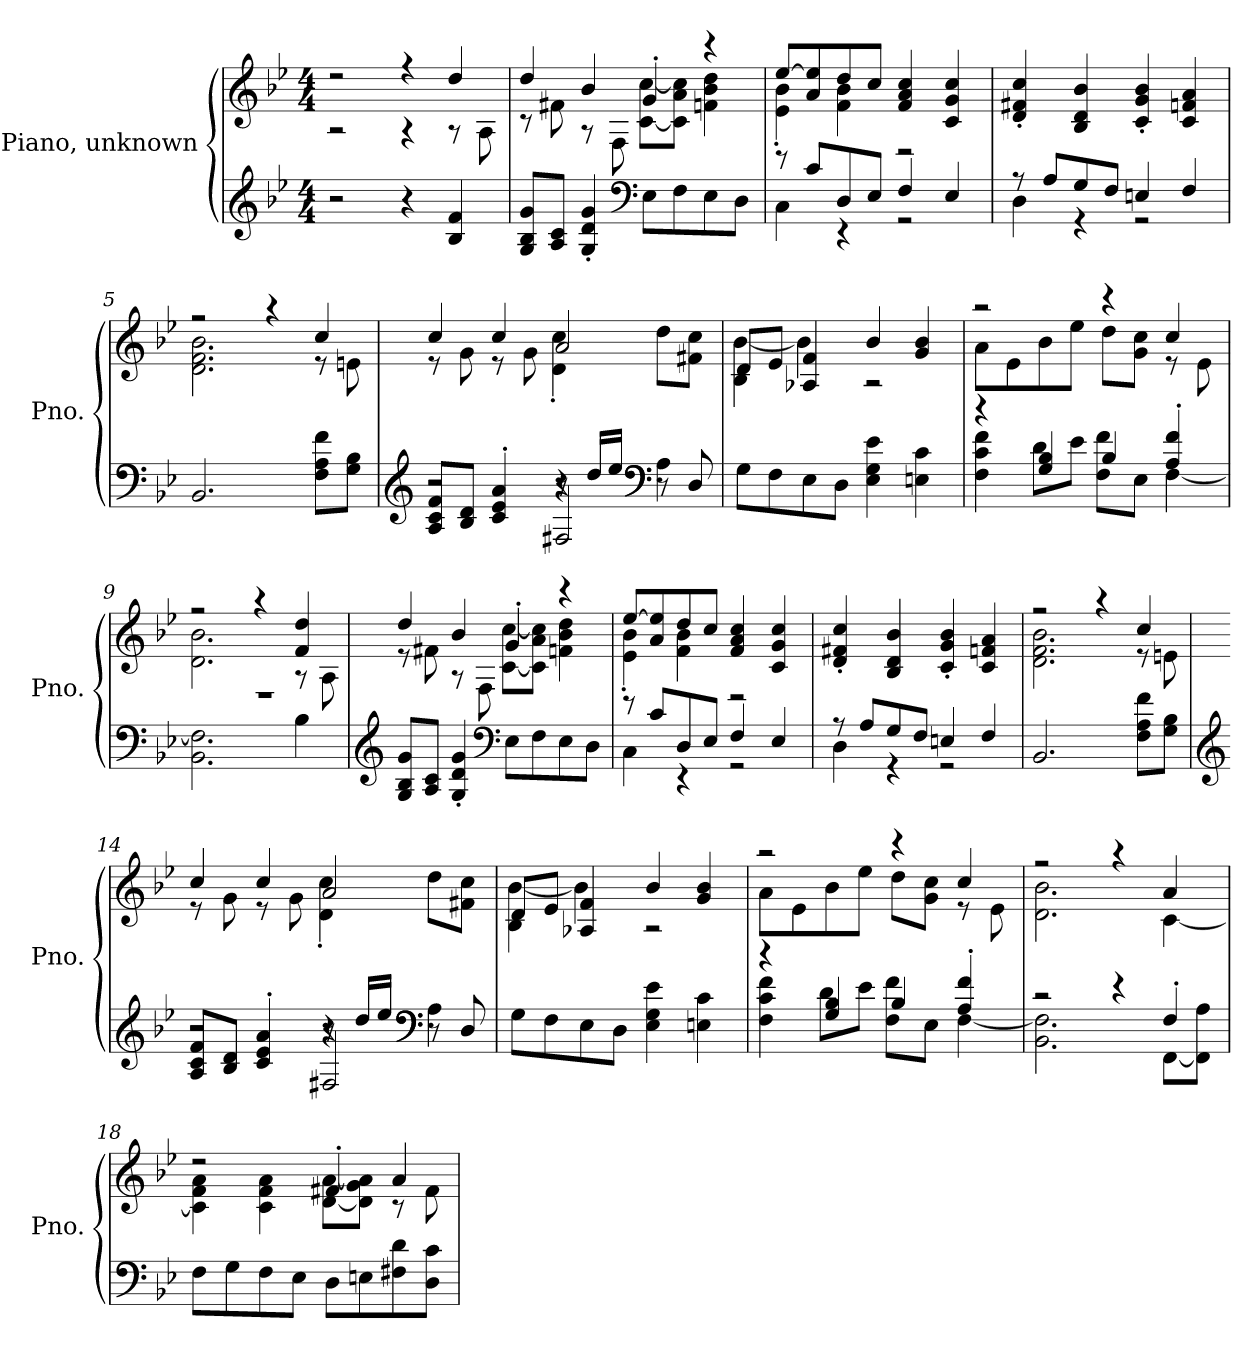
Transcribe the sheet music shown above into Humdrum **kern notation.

**kern	**kern
*part1	*part1
*staff2	*staff1
*I"Piano, unknown	*
*I'Pno.	*
*clefG2	*clefG2
*k[b-e-]	*k[b-e-]
*M4/4	*M4/4
*MM120	*MM120
=1	=1
*	*^
2r	2r	2r
4r	4r	4r
4B-/ 4f/	4dd/	8r
.	.	8A\
=2	=2	=2
8G/ 8B-/ 8g/L	4dd/	8r
8A/ 8c/J	.	8f#X\
4G/' 4d/' 4g/'	4b-/	8r
.	.	8F\
*clefF4	*	*
8E-\L	4g'/	[8c\ [8cc\L
8F\	.	8c\] 8a\ 8cc\]J
8E-\	4r	4fn\ 4b-\ 4dd\
8D\J	.	.
=3	=3	=3
*^	*	*
8r	4C\	[8ee-/L	4e-\' 4b-\'
8c/L	.	8a/ 8ee-/]	.
8D/	4r	8dd/	4f\ 4b-\
8E-/J	.	8cc/J	.
4F/	2r	4f/ 4a/ 4cc/	2r
4E-/	.	4c/ 4g/ 4cc/	.
*	*	*v	*v
=4	=4	=4
8r	4D\	4d/' 4f#X/' 4cc/'
8A/L	.	.
8G/	4r	4B-/ 4d/ 4b-/
8F/J	.	.
4En/	2r	4c/' 4g/' 4b-/'
4F/	.	4c/ 4fn/ 4a/
*v	*v	*
=5	=5
*	*^
2.BB-/	2r	2.d\ 2.f\ 2.b-\
.	4r	.
8F\ 8A\ 8f\L	4cc/	8r
8G\ 8B-\J	.	8en\
!!LO:LB:g=z	!!
=6	=6	=6
*clefG2	*	*
*^	*	*
*	*^	*	*
8A/ 8c/ 8f/L	2r	2r	4cc/	8r
8B-/ 8d/J	.	.	.	8g\
4c/' 4e-/' 4a/'	.	.	4cc/	8r
.	.	.	.	8g\
8r	4r	2F#X/	2a/	4d\' 4cc\'
16dd/LL	.	.	.	.
16ee-/JJ	.	.	.	.
*clefF4	*	*	*	*
8r	4A\	.	.	8dd\L
8D/	.	.	.	8f#X\ 8cc\J
*v	*v	*v	*	*
=7	=7	=7
8G\L	8d/L	4B-\ [4b-\
8F\	8e-/J	.
8E-\	4A-X/ 4f/	4b-\]
8D\J	.	.
4E-\ 4G\ 4e-\	4b-/	2r
4En\ 4c\	4g/ 4b-/	.
=8	=8	=8
*^	*	*
4r	4F\ 4c\ 4f\	2r	8a\L
.	.	.	8e-\
4G/ 4B-/	8d\L	.	8b-\
.	8e-\J	.	8ee-\J
4B-/	8F\ 8f\L	4r	8dd\L
.	8E-\J	.	8g\ 8cc\J
4A/' 4f/'	[4F\	4cc/	8r
.	.	.	8e-\
=9	=9	=9	=9
1r	2.BB-\ 2.F\]	2r	2.d\ 2.b-\
.	.	4r	.
.	4B-\	4f/ 4dd/	8r
.	.	.	8A\
*v	*v	*	*
!!LO:LB:g=z	!!
=10	=10	=10
*clefG2	*	*
8G/ 8B-/ 8g/L	4dd/	8r
8A/ 8c/J	.	8f#X\
4G/' 4d/' 4g/'	4b-/	8r
.	.	8F\
*clefF4	*	*
8E-\L	4g'/	[8c\ [8cc\L
8F\	.	8c\] 8a\ 8cc\]J
8E-\	4r	4fn\ 4b-\ 4dd\
8D\J	.	.
=11	=11	=11
*^	*	*
8r	4C\	[8ee-/L	4e-\' 4b-\'
8c/L	.	8a/ 8ee-/]	.
8D/	4r	8dd/	4f\ 4b-\
8E-/J	.	8cc/J	.
4F/	2r	4f/ 4a/ 4cc/	2r
4E-/	.	4c/ 4g/ 4cc/	.
*	*	*v	*v
=12	=12	=12
8r	4D\	4d/' 4f#X/' 4cc/'
8A/L	.	.
8G/	4r	4B-/ 4d/ 4b-/
8F/J	.	.
4En/	2r	4c/' 4g/' 4b-/'
4F/	.	4c/ 4fn/ 4a/
*v	*v	*
=13	=13
*	*^
2.BB-/	2r	2.d\ 2.f\ 2.b-\
.	4r	.
8F\ 8A\ 8f\L	4cc/	8r
8G\ 8B-\J	.	8en\
!!LO:LB:g=z	!!
=14	=14	=14
*clefG2	*	*
*^	*	*
*	*^	*	*
8A/ 8c/ 8f/L	2r	2r	4cc/	8r
8B-/ 8d/J	.	.	.	8g\
4c/' 4e-/' 4a/'	.	.	4cc/	8r
.	.	.	.	8g\
8r	4r	2F#X/	2a/	4d\' 4cc\'
16dd/LL	.	.	.	.
16ee-/JJ	.	.	.	.
*clefF4	*	*	*	*
8r	4A\	.	.	8dd\L
8D/	.	.	.	8f#X\ 8cc\J
*v	*v	*v	*	*
=15	=15	=15
8G\L	8d/L	4B-\ [4b-\
8F\	8e-/J	.
8E-\	4A-X/ 4f/	4b-\]
8D\J	.	.
4E-\ 4G\ 4e-\	4b-/	2r
4En\ 4c\	4g/ 4b-/	.
=16	=16	=16
*^	*	*
4r	4F\ 4c\ 4f\	2r	8a\L
.	.	.	8e-\
4G/ 4B-/	8d\L	.	8b-\
.	8e-\J	.	8ee-\J
4B-/	8F\ 8f\L	4r	8dd\L
.	8E-\J	.	8g\ 8cc\J
4A/' 4f/'	[4F\	4cc/	8r
.	.	.	8e-\
=17	=17	=17	=17
2r	2.BB-\ 2.F\]	2r	2.d\ 2.b-\
4r	.	4r	.
4F'/	[8FF\L	4a/	[4c\
.	8FF\] 8A\J	.	.
*v	*v	*	*
!!LO:LB:g=z	!!
=18	=18	=18
8F\L	2r	4c\] 4f\ 4a\
8G\	.	.
8F\	.	4c\ 4f\ 4a\
8E-\J	.	.
8D\L	4f#X'/	[8d\ [8a\L
8En\	.	8d\] 8g\ 8a\]J
8F#X\ 8d\	4a/	8r
8D\ 8c\J	.	8f#\
*	*v	*v
=	=
*-	*-
